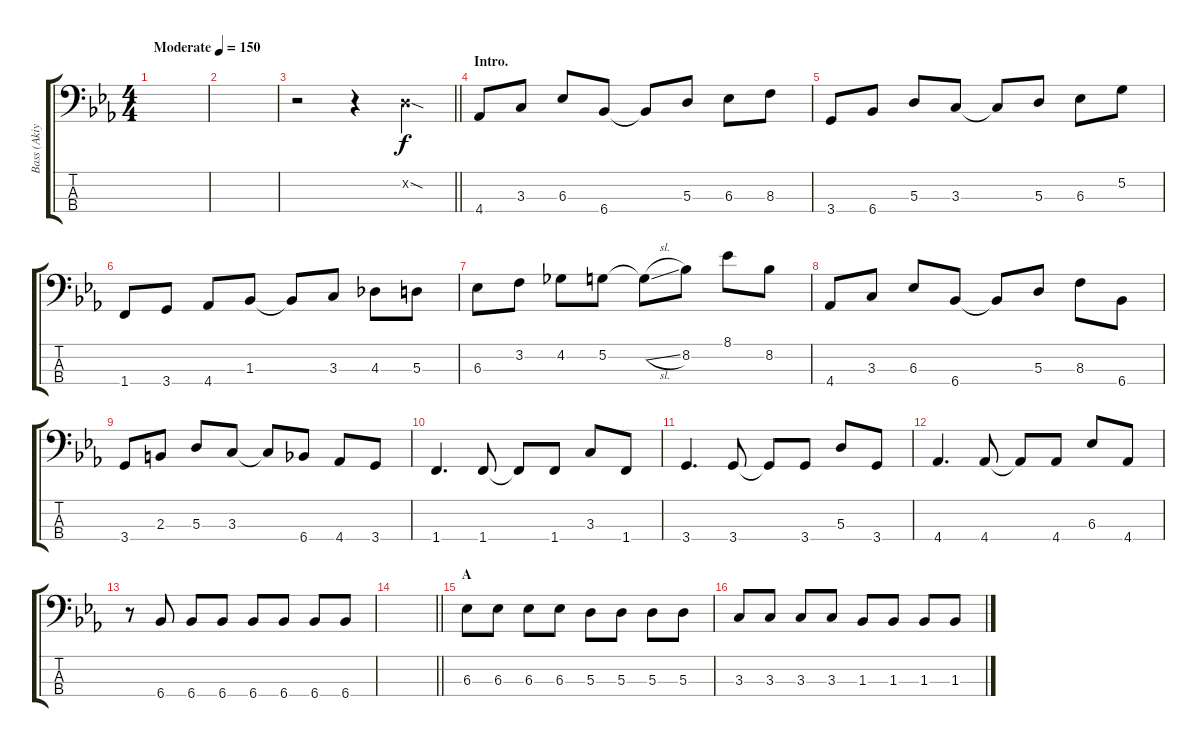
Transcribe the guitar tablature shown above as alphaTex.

\track ("Bass (Akiyama Mio)" "Bass (Akiy") {instrument electricbassfinger}
\staff {score tabs}
\tuning (G2 D2 A1 E1) {hide}
\ts (4 4)
\tempo (150 "Moderate")
\clef f4
\ks eb
|
|
\barLineRight lightlight
r.2 r.4 0.2{sod x}.4 |
\section ("" "Intro.")
4.4.8 3.3.8 6.3.8 6.4.8 6.4{t}.8 5.3.8 6.3.8 8.3.8 |
3.4.8 6.4.8 5.3.8 3.3.8 3.3{t}.8 5.3.8 6.3.8 5.2.8 |
1.4.8 3.4.8 4.4.8 1.3.8 1.3{t}.8 3.3.8 4.3.8 5.3.8 |
6.3.8 3.2.8 4.2.8 5.2.8 5.2{sl t}.8 8.2.8 8.1.8 8.2.8 |
4.4.8 3.3.8 6.3.8 6.4.8 6.4{t}.8 5.3.8 8.3.8 6.4.8 |
3.4.8 2.3.8 5.3.8 3.3.8 3.3{t}.8 6.4.8 4.4.8 3.4.8 |
1.4.4{d} 1.4.8 1.4{t}.8 1.4.8 3.3.8 1.4.8 |
3.4.4{d} 3.4.8 3.4{t}.8 3.4.8 5.3.8 3.4.8 |
4.4.4{d} 4.4.8 4.4{t}.8 4.4.8 6.3.8 4.4.8 |
r.8 6.4.8 6.4.8 6.4.8 6.4.8 6.4.8 6.4.8 6.4.8 |
\barLineRight lightlight
|
\section ("" "A")
6.3.8 6.3.8 6.3.8 6.3.8 5.3.8 5.3.8 5.3.8 5.3.8 |
3.3.8 3.3.8 3.3.8 3.3.8 1.3.8 1.3.8 1.3.8 1.3.8
